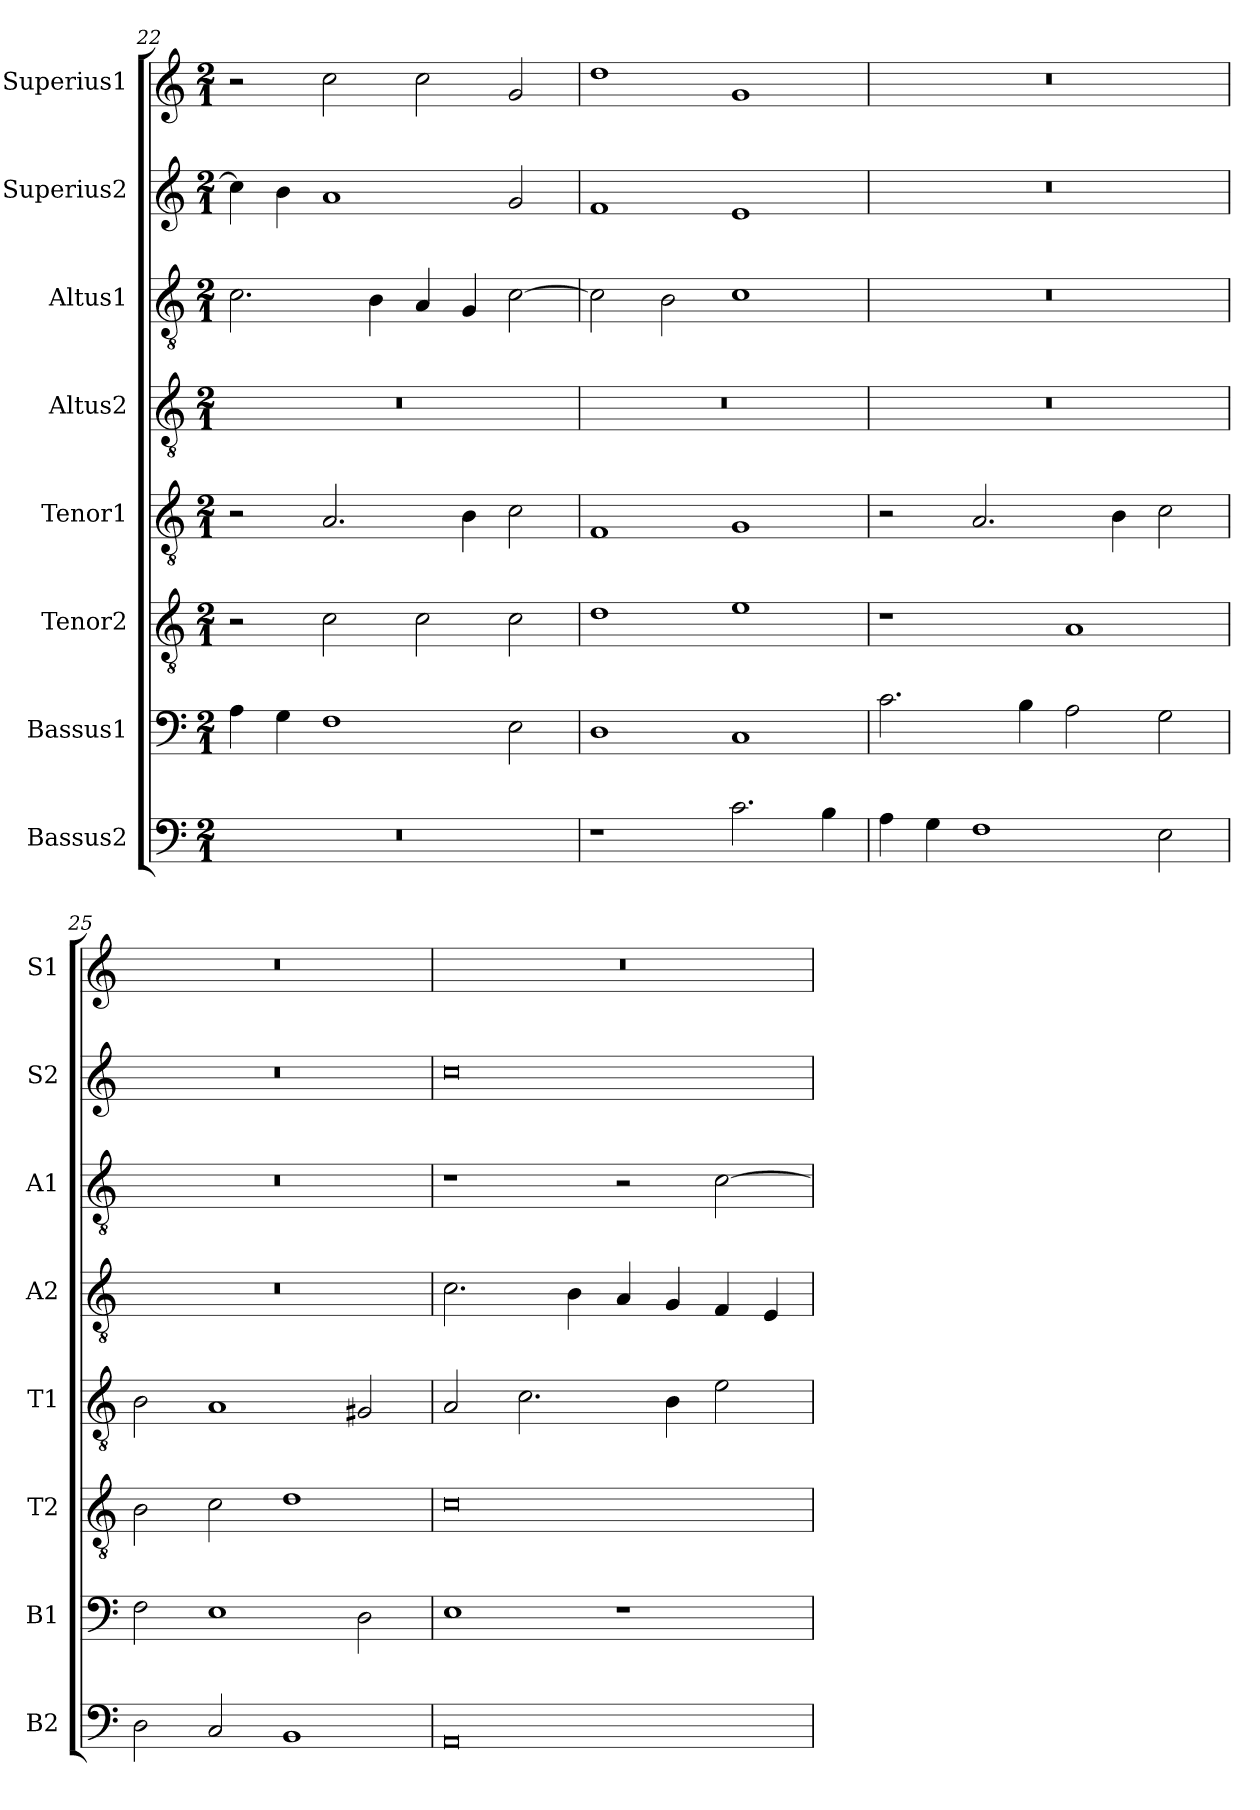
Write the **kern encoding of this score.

**kern	**kern	**kern	**kern	**kern	**kern	**kern	**kern
*part8	*part7	*part6	*part5	*part4	*part3	*part2	*part1
*staff8	*staff7	*staff6	*staff5	*staff4	*staff3	*staff2	*staff1
*I"Bassus2	*I"Bassus1	*I"Tenor2	*I"Tenor1	*I"Altus2	*I"Altus1	*I"Superius2	*I"Superius1
*I'B2	*I'B1	*I'T2	*I'T1	*I'A2	*I'A1	*I'S2	*I'S1
*clefF4	*clefF4	*clefGv2	*clefGv2	*clefGv2	*clefGv2	*clefG2	*clefG2
*k[]	*k[]	*k[]	*k[]	*k[]	*k[]	*k[]	*k[]
*M2/1	*M2/1	*M2/1	*M2/1	*M2/1	*M2/1	*M2/1	*M2/1
=22	=22	=22	=22	=22	=22	=22	=22
0r	4A	2r	2r	0r	2.c	4cc]	2r
.	4G	.	.	.	.	4b	.
.	1F	2c	2.A	.	.	1a	2cc
.	.	.	.	.	4B	.	.
.	.	2c	.	.	4A	.	2cc
.	.	.	4B	.	4G	.	.
.	2E	2c	2c	.	[2c	2g	2g
=23	=23	=23	=23	=23	=23	=23	=23
1r	1D	1d	1F	0r	2c]	1f	1dd
.	.	.	.	.	2B	.	.
2.c	1C	1e	1G	.	1c	1e	1g
4B	.	.	.	.	.	.	.
=24	=24	=24	=24	=24	=24	=24	=24
4A	2.c	1r	2r	0r	0r	0r	0r
4G	.	.	.	.	.	.	.
1F	.	.	2.A	.	.	.	.
.	4B	.	.	.	.	.	.
.	2A	1A	.	.	.	.	.
.	.	.	4B	.	.	.	.
2E	2G	.	2c	.	.	.	.
=25	=25	=25	=25	=25	=25	=25	=25
2D	2F	2B	2B	0r	0r	0r	0r
2C	1E	2c	1A	.	.	.	.
1BB	.	1d	.	.	.	.	.
.	2D	.	2G#X	.	.	.	.
=26	=26	=26	=26	=26	=26	=26	=26
0AA	1E	0c	2A	2.c	1r	0cc	0r
.	.	.	2.c	.	.	.	.
.	.	.	.	4B	.	.	.
.	1r	.	.	4A	2r	.	.
.	.	.	4B	4G	.	.	.
.	.	.	2e	4F	[2c	.	.
.	.	.	.	4E	.	.	.
=	=	=	=	=	=	=	=
*-	*-	*-	*-	*-	*-	*-	*-
